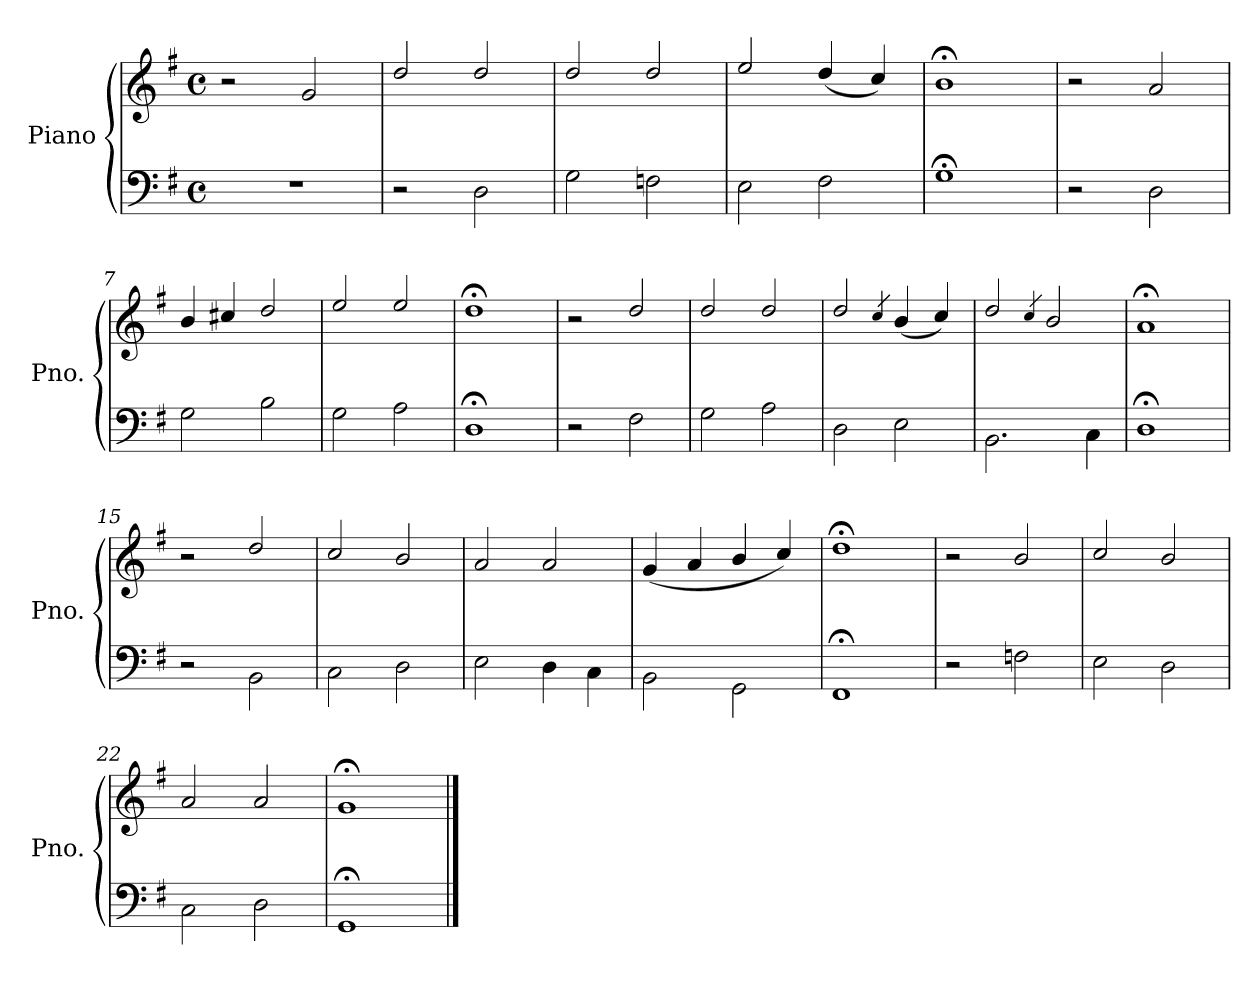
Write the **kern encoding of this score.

**kern	**kern
*part1	*part1
*staff2	*staff1
*I"Piano	*
*I'Pno.	*
*clefF4	*clefG2
*k[f#]	*k[f#]
*G:	*G:
*M4/4	*M4/4
*met(c)	*met(c)
=1	=1
1r	2r
.	2g/
=2	=2
2r	2dd/
2D\	2dd/
=3	=3
2G\	2dd/
2Fn\	2dd/
=4	=4
2E\	2ee/
2F#\	(4dd/
.	4cc/)
=5	=5
1G;	1b;<
=6	=6
2r	2r
2D\	2a/
=7	=7
2G\	4b/
.	4cc#X/
2B\	2dd/
=8	=8
2G\	2ee/
2A\	2ee/
=9	=9
1D;	1dd;<
!!LO:LB:g=z
=10	=10
2r	2r
2F#\	2dd/
=11	=11
2G\	2dd/
2A\	2dd/
=12	=12
2D\	2dd/
.	4qcc/
2E\	(4b/
.	4cc/)
=13	=13
2.BB\	2dd/
.	4qcc/
.	2b/
4C\	.
=14	=14
1D;	1a;<
=15	=15
2r	2r
2BB\	2dd/
=16	=16
2C\	2cc/
2D\	2b/
=17	=17
2E\	2a/
4D\	2a/
4C\	.
=18	=18
2BB\	(4g/
.	4a/
2GG\	4b/
.	4cc/)
=19	=19
1FF#;	1dd;<
!!LO:PB:g=z
=20	=20
2r	2r
2Fn\	2b/
=21	=21
2E\	2cc/
2D\	2b/
=22	=22
2C\	2a/
2D\	2a/
=23	=23
1GG;	1g;<
==	==
*-	*-
